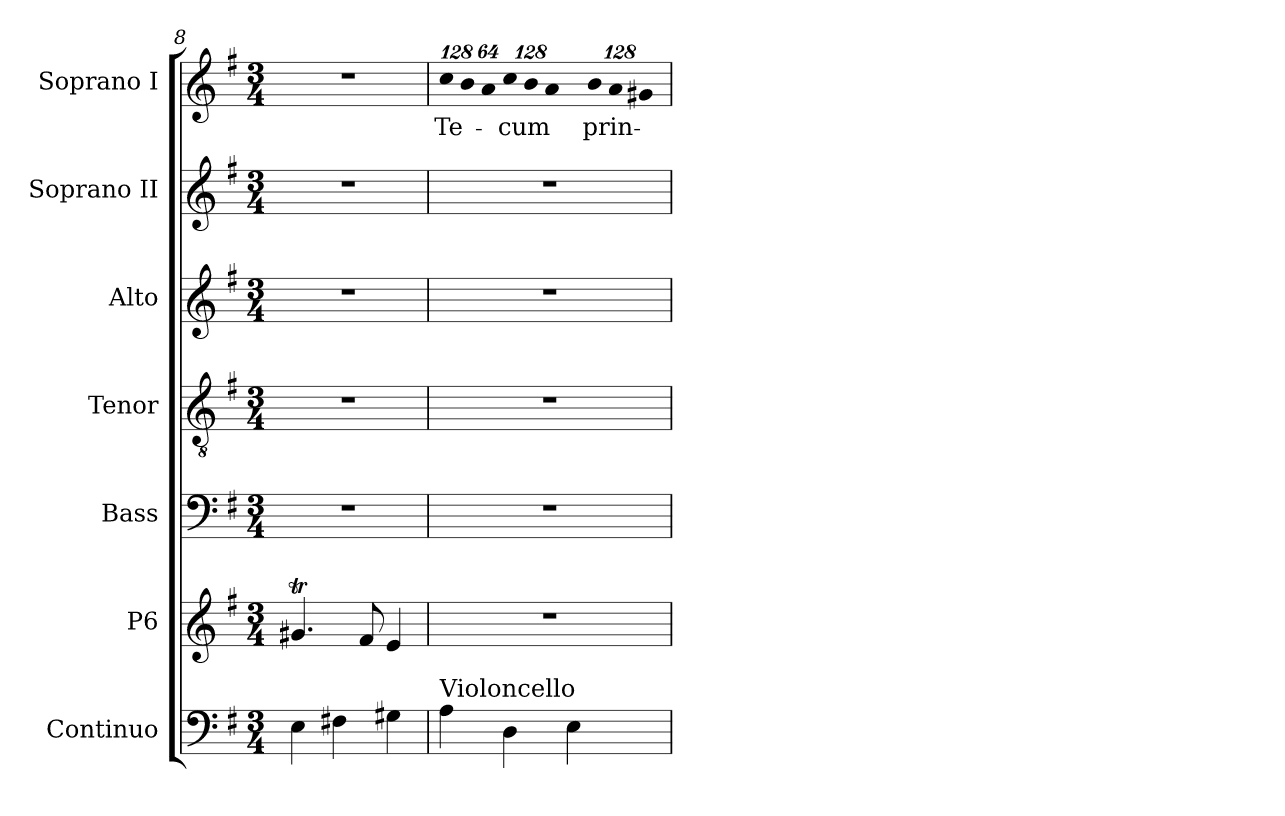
**kern	**kern	**kern	**kern	**kern	**kern	**kern	**text
*part7	*part6	*part5	*part4	*part3	*part2	*part1	*part1
*staff7	*staff6	*staff5	*staff4	*staff3	*staff2	*staff1	*staff1
*I"Continuo	*I"P6	*I"Bass	*I"Tenor	*I"Alto	*I"Soprano II	*I"Soprano I	*
*	*	*I'B.	*I'T.	*I'A.	*I'S.	*I'S.	*
!!LO:LB:g=z
*clefF4	*clefG2	*clefF4	*clefGv2	*clefG2	*clefG2	*clefG2	*
*	*	*	*ITrd7c12	*	*	*	*
*k[f#]	*k[f#]	*k[f#]	*k[f#]	*k[f#]	*k[f#]	*k[f#]	*
*G:	*G:	*G:	*G:	*G:	*G:	*G:	*
*M3/4	*M3/4	*M3/4	*M3/4	*M3/4	*M3/4	*M3/4	*
=8	=8	=8	=8	=8	=8	=8	=8
!	!	!LO:N:vis=1	!LO:N:vis=1	!LO:N:vis=1	!LO:N:vis=1	!LO:N:vis=1	!
4Ei\	4.g#Xti/	2.r	2.r	2.r	2.r	2.r	.
4F#Xi\	.	.	.	.	.	.	.
.	8f#i/	.	.	.	.	.	.
4G#Xi\	4ei/	.	.	.	.	.	.
=9	=9	=9	=9	=9	=9	=9	=9
!	!LO:N:vis=1	!LO:N:vis=1	!LO:N:vis=1	!LO:N:vis=1	!LO:N:vis=1	!	!
*	*	*	*	*	*	*Xbrackettup	*
!	!	!	!	!	!	!LO:N:vis=8	!
!LO:TX:a:t=Violoncello	!	!	!	!	!	!	!
!	!	!	!	!	!	!	!LO:LY:b:color=#000000
4Ai\	2.r	2.r	2.r	2.r	2.r	1024%85cci\	Te-
!	!	!	!	!	!	!LO:N:vis=8	!
.	.	.	.	.	.	1024%85bi\	.
!	!	!	!	!	!	!LO:N:vis=8	!
.	.	.	.	.	.	512%43ai\	.
!	!	!	!	!	!	!LO:N:vis=8	!
!	!	!	!	!	!	!	!LO:LY:b:color=#000000
4Di\	.	.	.	.	.	1024%85cci\	-cum
!	!	!	!	!	!	!LO:N:vis=8	!
.	.	.	.	.	.	1024%85bi\	.
!	!	!	!	!	!	!LO:N:vis=8	!
.	.	.	.	.	.	512%43ai\	.
!	!	!	!	!	!	!LO:N:vis=8	!
!	!	!	!	!	!	!	!LO:LY:b:color=#000000
4Ei\	.	.	.	.	.	1024%85bi/	prin-
!	!	!	!	!	!	!LO:N:vis=8	!
.	.	.	.	.	.	1024%85ai/	.
!	!	!	!	!	!	!LO:N:vis=8	!
.	.	.	.	.	.	512%43g#Xi/	.
=	=	=	=	=	=	=	=
*-	*-	*-	*-	*-	*-	*-	*-
